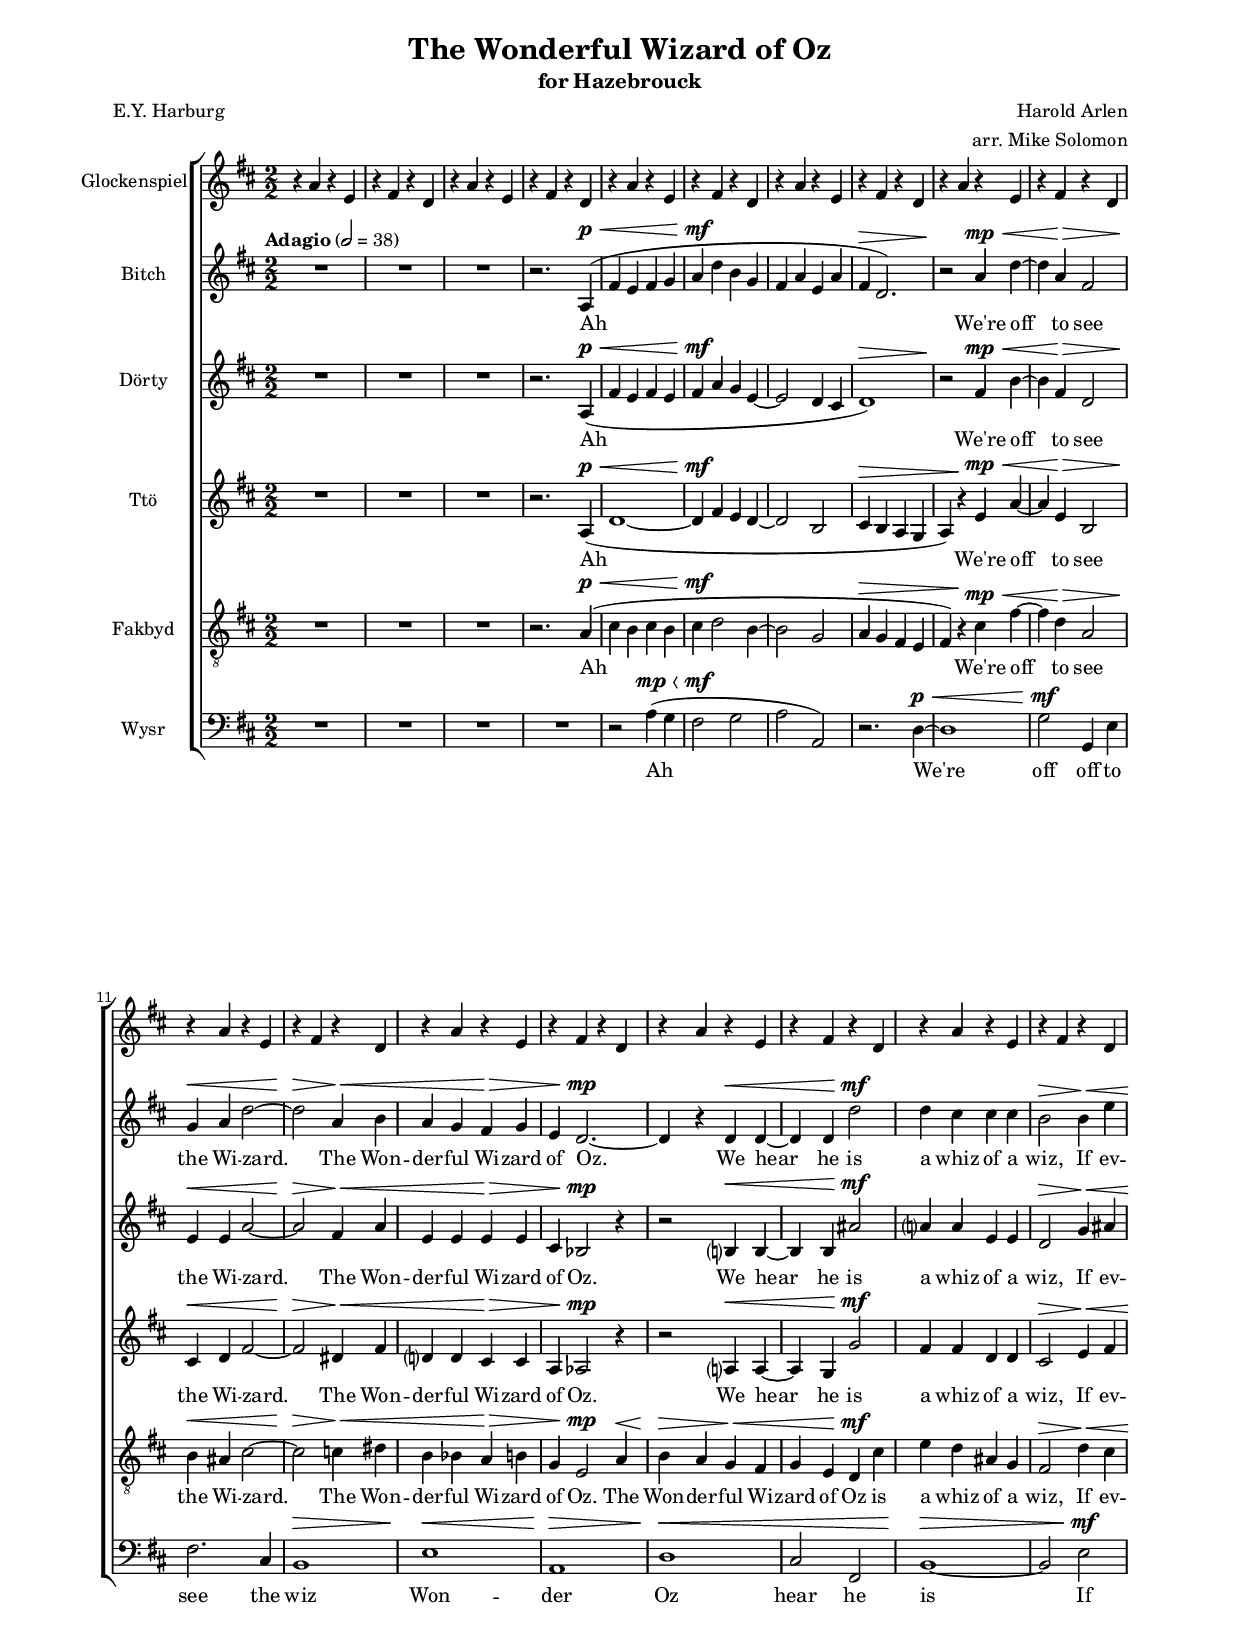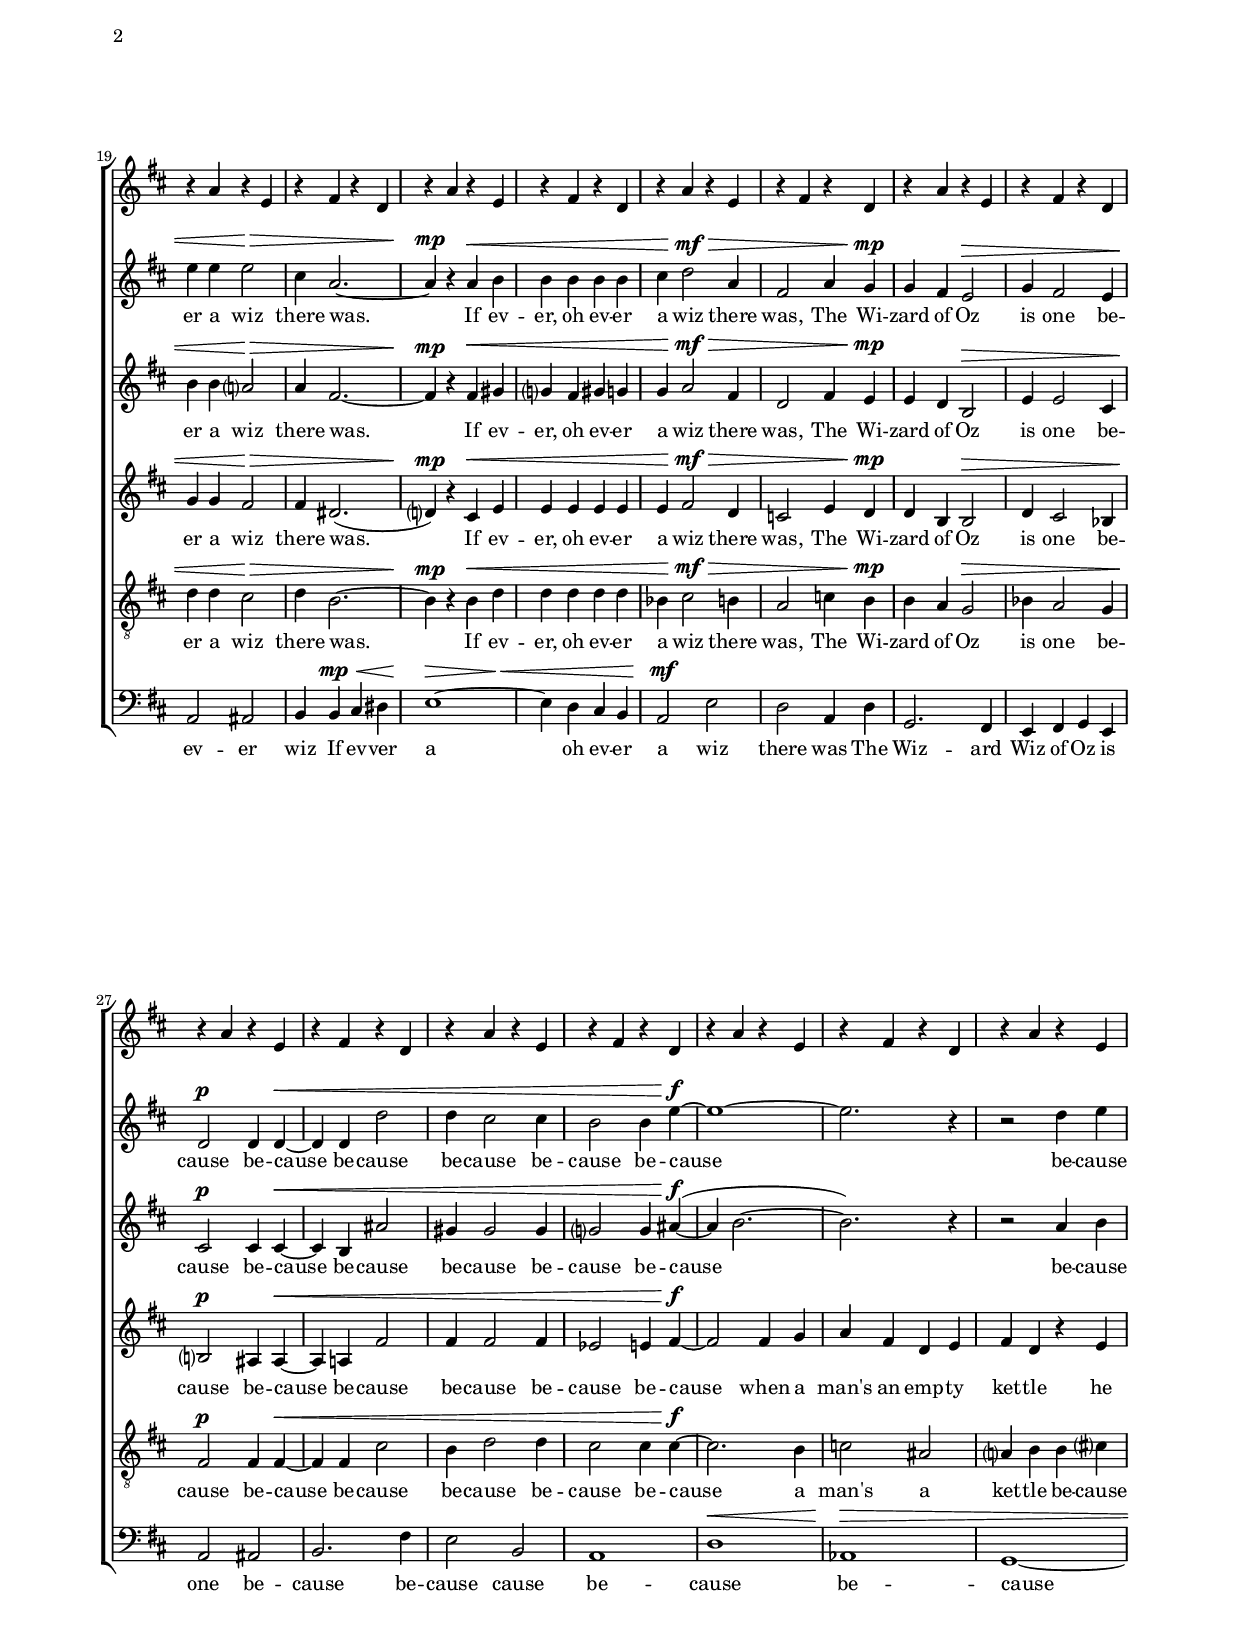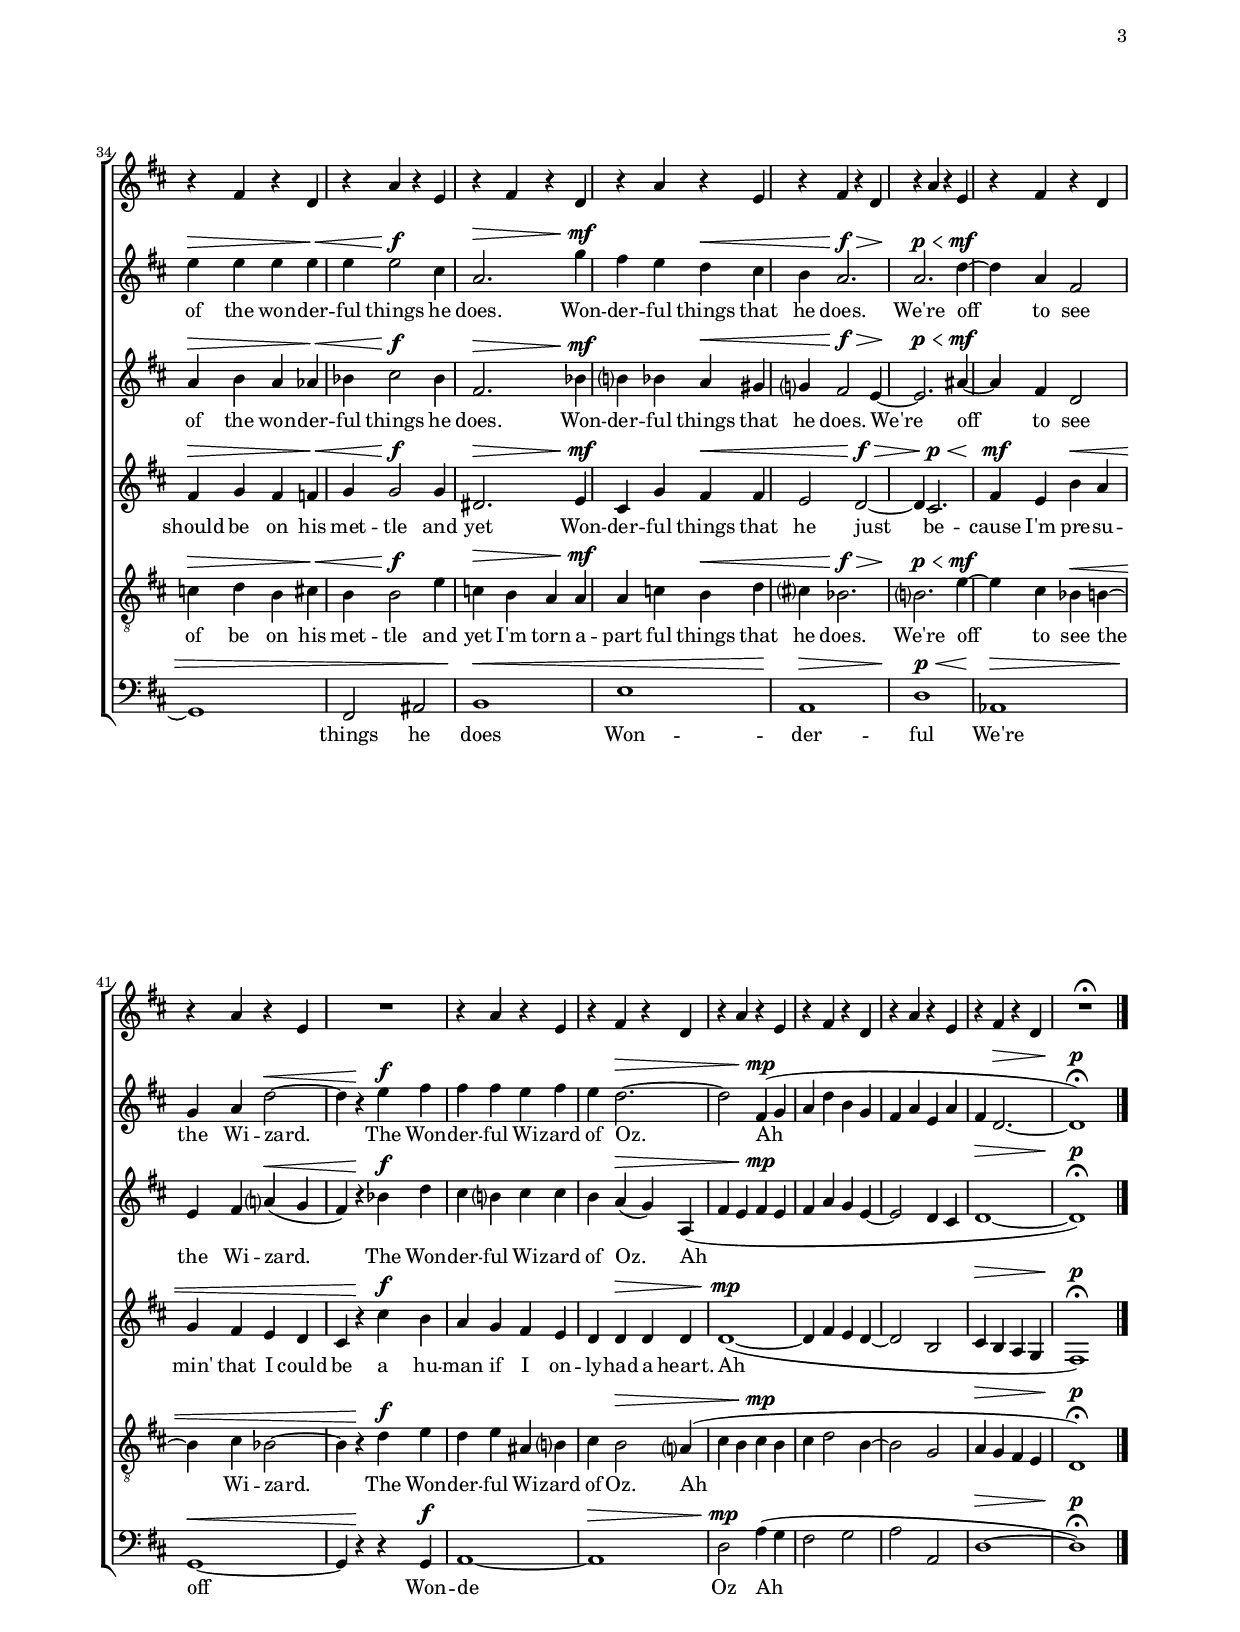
%TRANSPOSE TO D, KEEP IN SOPRANO!!!
\version "2.17.0"
\include "defs-devel.ly"
%{
    \new Staff \with { alignAboveContext = #"tenorstaff" }
     \relative c' {
      \key d \major
      R1 |
      r2 fis4 g |
      a fis d e |
      fis d fis e |
      fis d b cis |
      d b2 d4 |
      a a a a |
      a1 |
      r2 d ~ |
      d4 cis2. |
      b2 b'4 a
      g fis e d |
      cis cis cis' b |
      a g fis e |
      d d d d | 
      d1 |
    }
  We're off to see the Wi -- zard.
  The Won -- der -- ful Wi -- zard of Oz.
  We hear he is a whiz of a wiz,
  If ev -- er a wiz there was.
  If ev -- er, oh ev -- er a wiz there was,
  The Wi -- zard of Oz is one be -- cause
  be -- cause be -- cause be -- cause be -- cause be -- cause
  be -- cause of the won -- der -- ful things he does.
  Won -- der -- ful things that he does.
  We're off to see the Wi -- zard.
  The Won -- der -- ful Wi -- zard of Oz.  

%}
\paper {
  footnote-separator-markup = \markup { \column { " "\override #`(span-factor . 1/5) { \draw-hline } }}
  footnote-padding = 5\mm
  top-system-spacing = #'((basic-distance . 1) (minimum-distance . 0) (padding . 1) (stretchability . 40))
  bottom-system-spacing = #'((basic-distance . 1) (minimum-distance . 0) (padding . 1) (stretchability . 50))
  ragged-right = ##f
  left-margin = 0.75\in
  right-margin = 0.75\in
  %top-margin = 0.5\in
  bottom-margin = 0.6\in
  ragged-last-bottom = ##f
  %max-systems-per-page = #2
}

#(ly:set-option 'point-and-click #f)

MyRed = \Red
MyBlack = \Black
myred = \once \override NoteHead.color = #red
myblack = \revert NoteHead.color
%MyRed = \revert NoteHead.color
%MyBlack = \revert NoteHead.color
%myred = \revert NoteHead.color
%myblack = \revert NoteHead.color

agogic = #(make-articulation "downbow")

\header {
  title = "The Wonderful Wizard of Oz" %(1)"
  subtitle = \markup { for Hazebrouck } 
  composer = "Harold Arlen"
  poet = "E.Y. Harburg"
  arranger = "arr. Mike Solomon"
}

nothing = {}

marks = {
  \time 2/2
  \tempo "Adagio" 2=38
  \repeat unfold 49 { s1 | } \bar "|."
}

prefatoryMatter = {
  \key d \major
  #(set-accidental-style 'modern-cautionary)
}

glock = \relative c'' {
  \prefatoryMatter
  \repeat unfold 20 { r4 a r e r fis r d | }
  r4 a' r e R1 |
  \relative c'' \repeat unfold 3 { r4 a r e r fis r d | }
  R1\fermataMarkup |
}

soprano = \relative c' { \autoBeamOff
  \prefatoryMatter
  R1*3 |
  r2. 
  a4\p\< ( |
  fis' e fis g |
  a\mf d b g |
  fis a e a |
  fis\> d2. ) |
  r2\! a'4\mp\< d ~ |
  d a\> fis2 |
  g4\< a d2 ~ |
  d2\> a4\< b |
  a g fis\> g |
  e d2.\mp ~ |
  d4 r4 d\< d ~ |
  d d d'2\mf |
  d4 cis cis cis |
  b2\> b4\< e |
  e e e2\> |
  cis4 a2. ~ |
  a4\mp r a\< b |
  b b b b |
  cis d2\mf\> a4 |
  fis2 a4 g\mp |
  g fis e2\> |
  g4 fis2 e4 |
  d2\p d4 d\< ~ |
  d d d'2 |
  d4 cis2 cis4 |
  b2 b4 e\f ~ |
  e1 ~ |
  e2. r4 |
  r2 d4 e |
  e\> e e e\< |
  e e2\f cis4 |
  a2.\> g'4\mf |
  fis e d\< cis |
  b a2.\f\> |
  a2.\p\< d4\mf ~ |
  d a fis2 |
  g4 a d2\< ~ |
  d4 r\! e\f fis |
  fis fis e fis |
  e d2.\> ~ |
  d2 fis,4\mp ( g |
  a d b g |
  fis a e a |
  fis d2.\> ~ |
  d1\p\fermata ) |
}

sopranoWords = \lyricmode {
  Ah
  We're off to see the Wi -- zard.
  The Won -- der -- ful Wi -- zard of Oz.
  We hear he is a whiz of a wiz,
  If ev -- er a wiz there was.
  If ev -- er, oh ev -- er a wiz there was,
  The Wi -- zard of Oz is one be -- cause
  be -- cause be -- cause be -- cause be -- cause be -- cause
  be -- cause of the won -- der -- ful things he does.
  Won -- der -- ful things that he does.
  We're off to see the Wi -- zard.
  The Won -- der -- ful Wi -- zard of Oz.  
  Ah
}

mezzo = \relative c' { \autoBeamOff
  \prefatoryMatter
  R1*3 |
  r2. 
  a4\p\< ( |
  fis' e fis e |
  fis4\mf a g e ~ |
  e2 d4 cis |
  d1\> ) |
  r2\! fis4\mp\< b ~ |
  b fis\> d2 |
  e4\< e a2 ~ |
  a2\> fis4\< a |
  e e e\> e |
  cis bes2\mp r4 |
  r2 b4\< b ~ |
  b b ais'2\mf |
  a4 a e e |
  d2\> g4\< ais |
  b b a2\> |
  a4 fis2. ~ |
  fis4\mp r4 fis\< gis |
  g fis gis g |
  g a2\mf\> fis4 |
  d2 fis4 e\mp |
  e d b2\> |
  e4 e2 cis4 |
  cis2\p cis4 cis4\< ~ |
  cis4 b4 ais'2 |
  gis4 gis2 gis4 |
  g2 g4 ais\f ( ~ |
  ais4 b2. ~ |
  b2. ) r4 |
  r2 a4 b |
  a\> b a aes\< |
  bes cis2\f bes4 |
  fis2.\> bes4\mf |
  b bes a\< gis |
  g fis2\f\> e4 ~ |
  e2.\p\< ais4\mf ~ |
  ais fis d2 |
  e4 fis a4\< ( g |
  fis4 ) r\! bes4\f d |
  cis b cis cis |
  b a\> (g) a,4 ( |
  fis' e fis\mp e |
  fis4 a g e ~ |
  e2 d4 cis |
  d1\> ~ |
  d\p\fermata ) | 
  
}

mezzoWords = \lyricmode {
  Ah
  We're off to see the Wi -- zard.
  The Won -- der -- ful Wi -- zard of Oz.
  We hear he is a whiz of a wiz,
  If ev -- er a wiz there was.
  If ev -- er, oh ev -- er a wiz there was,
  The Wi -- zard of Oz is one be -- cause
  be -- cause be -- cause be -- cause be -- cause be -- cause
  be -- cause of the won -- der -- ful things he does.
  Won -- der -- ful things that he does.
  We're off to see the Wi -- zard.
  The Won -- der -- ful Wi -- zard of Oz.  
  Ah
}

alto = \relative c' { \autoBeamOff
  \prefatoryMatter
  R1*3 |
  r2. 
  a4\p\< ( |
  d1 ~ |
  d4\mf fis e d ~ |
  d2 b |
  cis4\> b a g |
  a4 ) r\! e'4\mp\< a ~ |
  a e\> b2 |
  cis4\< d fis2 ~ |
  fis\> dis4\< fis |
  d d cis\> cis |
  a aes2\mp r4 |
  r2 a4\< a ~ |
  a g g'2\mf |
  fis4 fis d d |
  cis2\> e4\< fis |
  g g fis2\> |
  fis4 dis2. ( |
  d4\mp ) r cis\< e |
  e e e e |
  e fis2\mf\> d4 |
  c2 e4 d\mp |
  d b b2\> |
  d4 cis2 bes4 |
  b2\p ais4 ais\< ~ |
  ais a fis'2 |
  fis4 fis2 fis4 |
  ees2 e4 fis\f ~ |
  fis2 fis4 g |
  a fis d e |
  fis d r e |
  fis\> g fis f\< |
  g4 g2\f g4 |
  dis2.\> e4\mf |
  cis4 g' fis\< fis |
  e2 d2\f\> ~ |
  d4 cis2.\p\< |
  fis4\mf e b'\< a |
  g fis e d |
  cis r\! cis'\f b |
  a g fis e |
  d d\> d d |
  d1\mp ( ~ |
  d4 fis4 e d ~ |
  d2 b |
  cis4\> b a g |
  fis1\p\fermata ) |
}

altoWords = \lyricmode {
  Ah
  We're off to see the Wi -- zard.
  The Won -- der -- ful Wi -- zard of Oz.
  We hear he is a whiz of a wiz,
  If ev -- er a wiz there was.
  If ev -- er, oh ev -- er a wiz there was,
  The Wi -- zard of Oz is one be -- cause
  be -- cause be -- cause be -- cause be -- cause be -- cause
  when a man's an emp -- ty ket -- tle
  he should be on his met -- tle
  and yet
  Won -- der -- ful things that he
  just be -- cause I'm pre -- su -- min'
  that I could be a hu -- man if I
  on -- ly -- had a heart.
  Ah
}

tenor = \relative c' {
  \autoBeamOff
  \clef "treble_8"
  \prefatoryMatter
  R1*3 |
  r2. 
  a4\p\< ( |
  cis b cis b |
  cis\mf d2 b4 ~ |
  b2 g |
  a4\> g fis e |
  fis ) r\! cis'4\mp\< fis ~ |
  fis d\> a2 |
  b4\< ais cis2 ~ |
  cis2\> c4\< dis4 |
  b bes a\> b |
  g e2\mp a4\< |
  b\> a g\< fis |
  g e d\mf cis' |
  e4 d ais g |
  fis2\> d'4\< cis4 |
  d d cis2\> |
  d4 b2. ~ |
  b4\mp r4 b\< d |
  d d d d |
  bes4 cis2\mf\> b4 |
  a2 c4 b\mp |
  b a g2\> |
  bes4 a2 g4 |
  fis2\p fis4 fis\< ~ |
  fis fis cis'2 |
  b4 d2 d4 |
  cis2 cis4 cis\f ~ |
  cis2. b4 |
  c2 ais |
  a4 b b4 cis |
  c\> d b cis\< |
  b b2\f e4 |
  c4\> b a a\mf |
  a c b\< d
  cis bes2.\f\> |
  b2.\p\< e4\mf ~ |
  e cis bes\< b4 ~ |
  b4 cis bes2 ~ |
  bes4 r\! d\f e |
  d e ais, b |
  cis4 b2\> a4 ( |
  cis b cis\mp b |
  cis d2 b4 ~ |
  b2 g |
  a4\> g fis e |
  d1\p\fermata ) |
}

tenorWords = \lyricmode {
  Ah
  We're off to see the Wi -- zard.
  The Won -- der -- ful Wi -- zard of Oz.
  The Won -- der -- ful Wi -- zard of Oz is
  a whiz of a wiz,
  If ev -- er a wiz there was.
  If ev -- er, oh ev -- er a wiz there was,
  The Wi -- zard of Oz is one be -- cause
  be -- cause be -- cause be -- cause be -- cause be -- cause
  a man's a ket -- tle
  be -- cause of be on his met -- tle and yet I'm torn a -- part
  ful things that he does.
  We're off to see the Wi -- zard.
  The Won -- der -- ful Wi -- zard of Oz.  
  Ah
}

bass = \relative c' { \autoBeamOff
  \prefatoryMatter
  \clef bass
  R1*3 |
  R1 |
  r2 a4\mp\< ( g |
  fis2\mf g |
  a a, ) |
  r2. d4\p\< ~ |
  d1 |
  g2\mf g,4 e' |
  fis2. cis4 |
  b1\> |
  e\< |
  a,\> |
  d\< |
  cis2 fis, |
  b1\> ~ |
  b2 e\mf |
  a, ais |
  b4 b\mp\< cis4 dis |
  << { e1 ~ |
  e4 } { s2.\> s4\< } >> d cis b |
  a2\mf e' |
  d a4 d |
  g,2. fis4 |
  e fis g e |
  a2 ais |
  b2. fis'4 |
  e2 b |
  a1 |
  d1\< |
  aes\> |
  g ~ |
  g |
  fis2 ais |
  b1\< |
  e1 |
  a,\> |
  d1\p\< |
  aes\> |
  g\< ~ |
  g4 r4\! r g\f |
  a1 ~ |
  a\> |
  d2\mp a'4 ( g |
  fis2 g |
  a a, |
  d1\> ~ |
  d\p\fermata )|
}

bassWords = \lyricmode {
  Ah
  We're off off to see the wiz
  Won -- der
  Oz
  hear he
  is If ev -- er wiz If ev -- ver a
  oh ev -- er
  a wiz there was The Wiz -- ard
  Wiz of Oz is one be -- cause
  be -- cause cause be -- cause
  be -- cause
  things he does
  Won -- der -- ful
  We're off
  Won -- de
  Oz
  Ah
}

%%% SCORE
#(set-global-staff-size 16)

\score {
  \new ChoirStaff <<
    \new Staff \with { instrumentName = #"Glockenspiel" %shortInstrumentName = #"M."
} <<
      \new Voice = "glock" { << { \numericTimeSignature
        \glock
      } {
        \nothing
      } {
        \nothing
      }>> }
    >>
    \new Staff \with { instrumentName = \bitchName %shortInstrumentName = #"M."
} <<
      \new Voice = "soprano" { << { \numericTimeSignature
        \soprano
      } {
        \marks
      } {
        \nothing
      }>> }
      \new Lyrics \lyricsto "soprano" {
        \sopranoWords
      }
    >>
    \new Staff \with { instrumentName = \dortyName %shortInstrumentName = #"E."
} <<
      \new Voice = "mezzo" { << { \numericTimeSignature
        \mezzo
      } {
        \nothing
      } >> }
      \new Lyrics \lyricsto "mezzo" {
        \mezzoWords
      }
    >>
    \new Staff \with { instrumentName = \ttoName %shortInstrumentName = #"Mk."
} <<
      \new Voice = "alto" { << { \numericTimeSignature
        \alto
      } {
        \nothing
      } >> }
      \new Lyrics \lyricsto "alto" {
        \altoWords
      }
    >>
    \new Staff = "tenorstaff" \with { instrumentName = \fakbydName %shortInstrumentName = #"R."
} <<
      \new Voice = "tenor" { << { \numericTimeSignature
        \tenor
      } {
        \nothing
      } >> }
      \new Lyrics \lyricsto "tenor" {
        \tenorWords
      }
    >>
    \new Staff \with { instrumentName = \wysrName %shortInstrumentName = #"P." %\markup { \concat { E \super u . } }
} <<
      \new Voice = "bass" { << { \numericTimeSignature
        \bass
      } {
        \nothing
      } >> }
      \new Lyrics \lyricsto "bass" {
        \bassWords
      }
    >>
  >>
  \layout {
    \context {
      \Voice
      \override TextScript #'layer = #6
      \override NoteHead #'layer = #7
      \override Glissando #'breakable = ##t
      \override TupletNumber #'breakable = ##t
      \override TupletBracket #'breakable = ##t
      \override DynamicLineSpanner #'direction = #UP
      %\override Slur #'direction = #UP
      \remove "Forbid_line_break_engraver"
    }
    \context {
      \Staff
      \consists "Metronome_mark_engraver"
      \override TimeSignature #'style = #'numbered
      \override StaffSymbol #'layer = #4
      \override TimeSignature #'layer = #3
      \override TimeSignature #'whiteout = ##t
    }
    \context {
      \Lyrics
      %\override LyricText #'whiteout = ##t
      \override LyricText #'layer = #6
    }
    \context {
      \Score
      \remove "Metronome_mark_engraver"
      \override NonMusicalPaperColumn #'allow-loose-spacing = ##f
    }
  }
}

%{
%%% piano redux
#(set-global-staff-size 20)

\score {
  \new PianoStaff <<
    \new Staff <<
      \new Voice = "1" { \voiceOne << \soprano \marks >> }
      \new Voice = "2" { \voiceTwo \mezzo }
      \new Voice = "3" { \voiceThree \alto }
    >>
    \new Staff <<
      \new Voice = "4" { \voiceOne \tenor }
      \new Voice = "5" { \voiceTwo \bass }
    >>
  >>
  \layout {
    \context {
      \Voice
      \override TextScript #'layer = #6
      \override NoteHead #'layer = #7
      \override Glissando #'breakable = ##t
      \override TupletNumber #'breakable = ##t
      \override TupletBracket #'breakable = ##t
      \remove "Forbid_line_break_engraver"
    }
    \context {
      \Staff
      \consists "Metronome_mark_engraver"
      \override TimeSignature #'style = #'numbered
      \override StaffSymbol #'layer = #4
      \override TimeSignature #'layer = #3
      \override TimeSignature #'whiteout = ##t
    }
    \context {
      \Lyrics
      %\override LyricText #'whiteout = ##t
      \override LyricText #'layer = #6
    }
    \context {
      \Score
      \remove "Metronome_mark_engraver"
      \override NonMusicalPaperColumn #'allow-loose-spacing = ##f
    }
  }
}
%}
%%% MIDI

\score {
  \new ChoirStaff <<
    \new Staff \with { instrumentName = #"Glockenspiel" %shortInstrumentName = #"M."
} <<
      \new Voice = "glock" { << { \numericTimeSignature
        \glock
      } {
        \nothing
      } {
        \nothing
      }>> }
    >>
    \new Staff \with { instrumentName = \bitchName %shortInstrumentName = #"M."
} <<
      \new Voice = "soprano" { << { \numericTimeSignature
        \soprano
      } {
        \marks
      } >> }
      \new Lyrics \lyricsto "soprano" {
        \sopranoWords
      }
    >>
    \new Staff \with { instrumentName = \dortyName %shortInstrumentName = #"E."
} <<
      \new Voice = "mezzo" { \numericTimeSignature
        \mezzo
      }
      \new Lyrics \lyricsto "mezzo" {
        \mezzoWords
      }
    >>
    \new Staff \with { instrumentName = \ttoName %shortInstrumentName = #"Mk."
} <<
      \new Voice = "alto" { \numericTimeSignature
        \alto
      }
      \new Lyrics \lyricsto "alto" {
        \altoWords
      }
    >>
    \new Staff \with { instrumentName = \fakbydName %shortInstrumentName = #"R."
} <<
      \new Voice = "tenor" { \numericTimeSignature
        \tenor
      }
      \new Lyrics \lyricsto "tenor" {
        \tenorWords
      }
    >>
    \new Staff \with { instrumentName = \wysrName %shortInstrumentName = #"P." %\markup { \concat { E \super u . } }
} <<
      \new Voice = "bass" { \numericTimeSignature
        \bass
      }
      \new Lyrics \lyricsto "bass" {
        \bassWords
      }
    >>
  >>
  \midi {}
}
